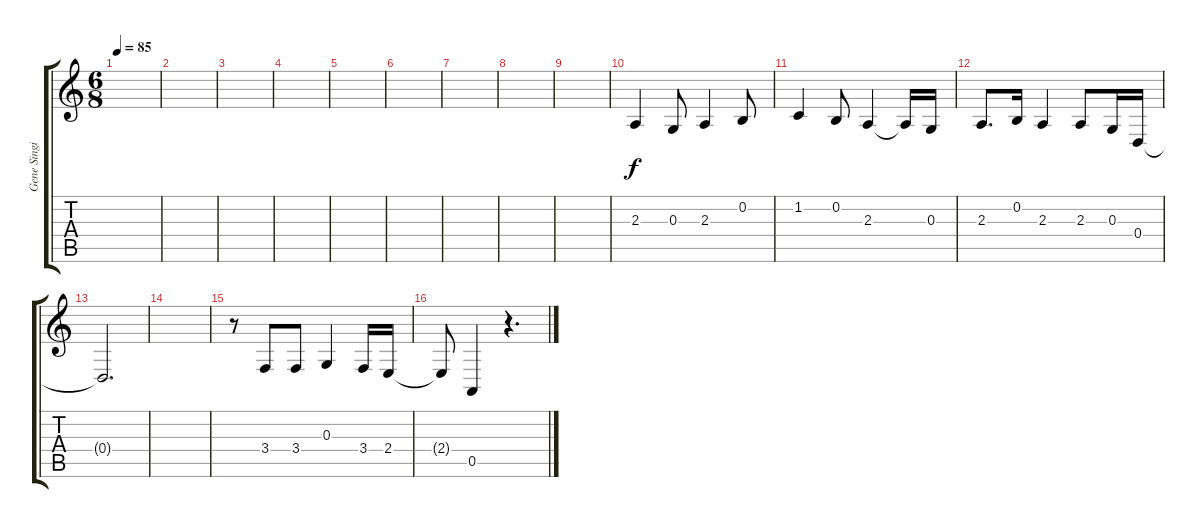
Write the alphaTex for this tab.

\track ("Gene Singing" "Gene Singi") {instrument englishhorn}
\staff {score tabs}
\tuning (E4 B3 G3 D3 A2 E2) {hide}
\ts (6 8)
\tempo 85
\clef g2
\ks c
|
|
|
|
|
|
|
|
|
2.3.4{dy f} 0.3.8 2.3.4 0.2.8 |
1.2.4 0.2.8 2.3.4 2.3{t}.16 0.3.16 |
2.3.8{d} 0.2.16 2.3.4 2.3.8 0.3.16 0.4.16 |
0.4{t}.2{d} |
|
r.8 3.4.8 3.4.8 0.3.4 3.4.16 2.4.16 |
2.4{t}.8 0.5.4 r.4{d}
